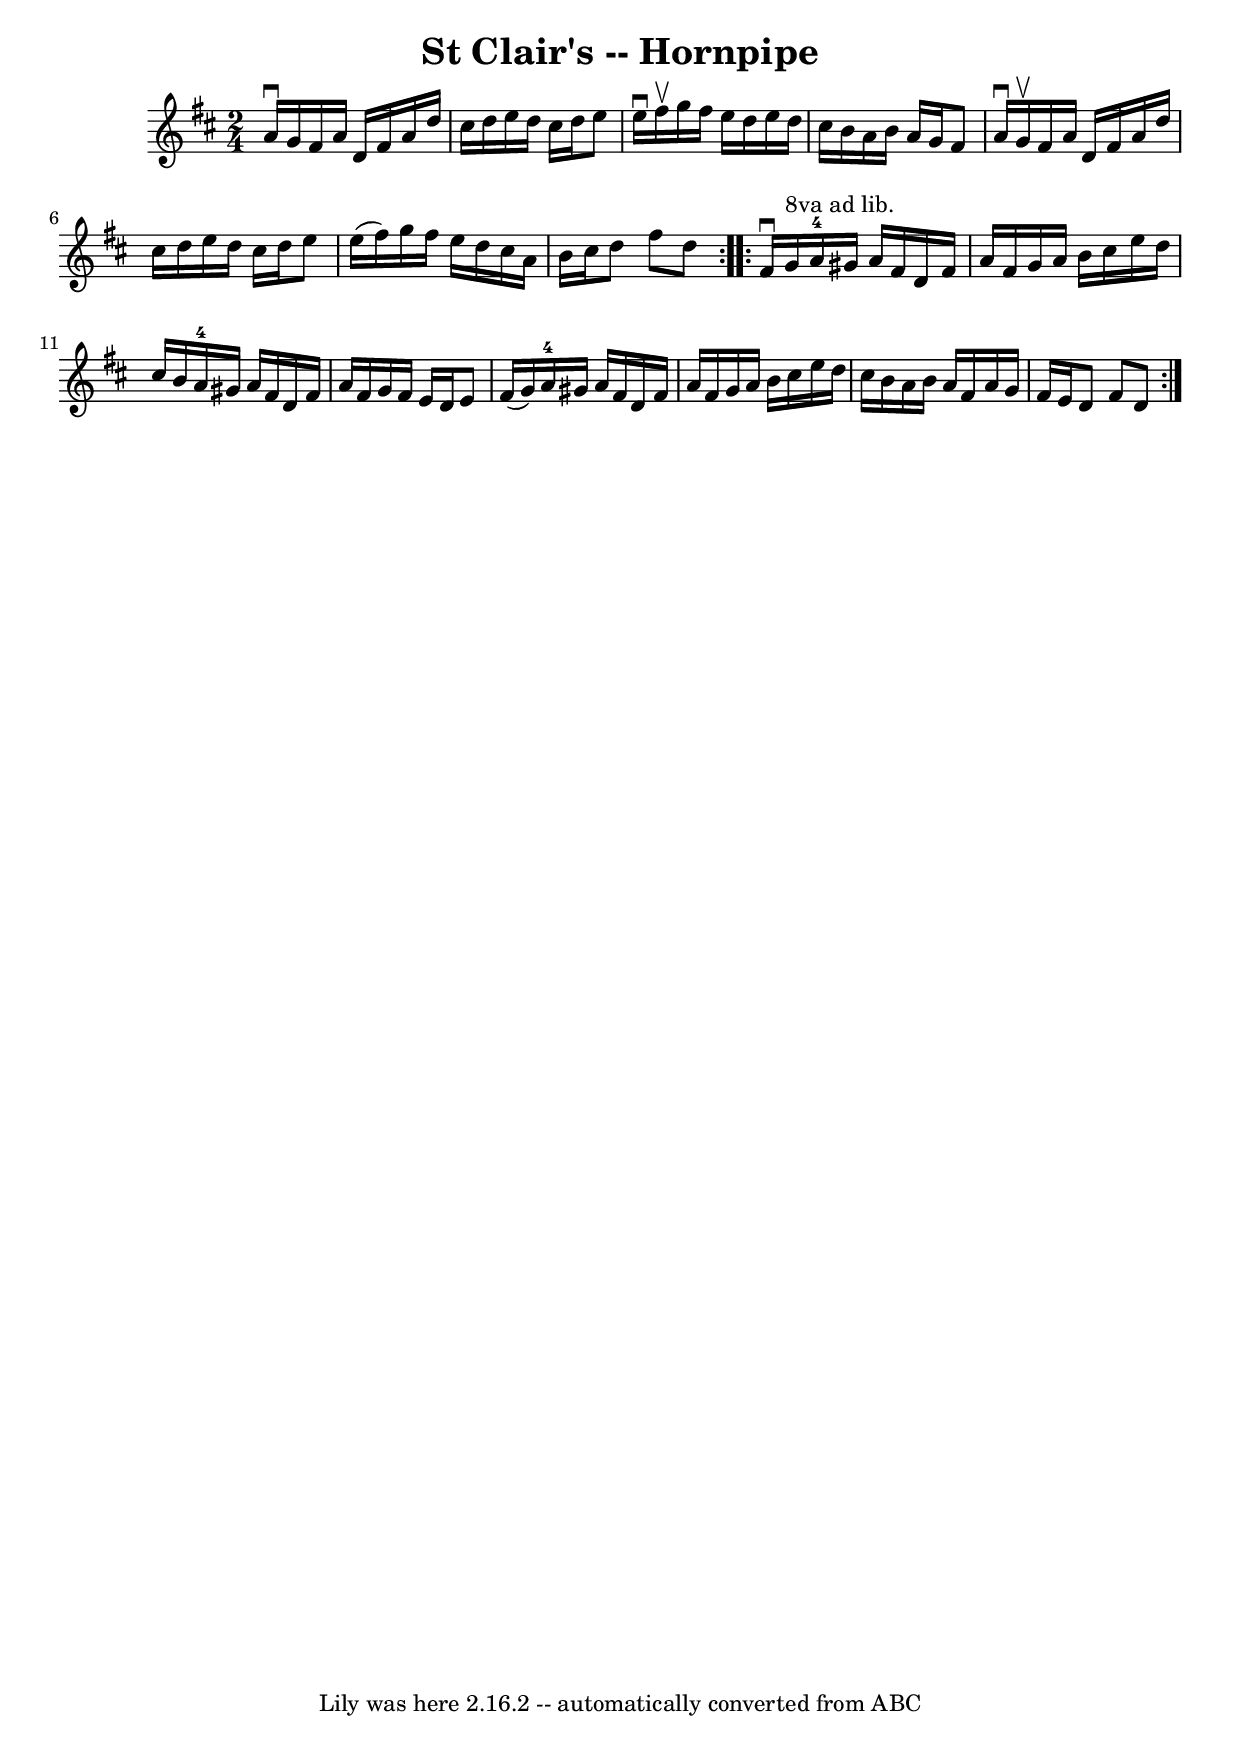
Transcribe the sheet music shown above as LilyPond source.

\version "2.16.2"
\include "Mammoth.ily"
\header {
  %% book = "Cole's 1000 Fiddle Tunes"
  crossRefNumber = "1"
  footnotes = ""
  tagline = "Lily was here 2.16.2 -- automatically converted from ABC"
  title = "St Clair's -- Hornpipe"

}
voicedefault =  {



  \repeat volta 2 {

    \time 2/4 
    \key d \major
    a'16^\downbow g'16  |
    fis'16 a'16    
    d'16 fis'16 a'16 d''16 cis''16 d''16  |
    e''16 d''16  
    cis''16 d''16 e''8 e''16^\downbow fis''16^\upbow |
    
    g''16 fis''16 e''16 d''16 e''16 d''16 cis''16 b'16  
    |
    a'16 b'16 a'16 g'16 fis'8 a'16^\downbow g'16^\upbow |
    fis'16 a'16 d'16 fis'16 a'16 d''16    
    cis''16 d''16  |
    e''16 d''16 cis''16 d''16 e''8    
    e''16 (fis''16) |
    g''16 fis''16 e''16 d''16 cis''16  
    a'16 b'16 cis''16  |
    d''8 fis''8 d''8  
  }     

  \repeat volta 2 {
    fis'16^\downbow g'16^"8va ad lib." |
    a'16-4 
    gis'16 a'16 fis'16 d'16 fis'16 a'16 fis'16  |
    g'16 
    a'16 b'16 cis''16 e''16 d''16 cis''16 b'16  |
    
    a'16-4 gis'16 a'16 fis'16 d'16 fis'16 a'16 fis'16  
    |
    g'16 fis'16 e'16 d'16 e'8 fis'16 (g'16) 
    |
    a'16-4 gis'16 a'16 fis'16 d'16 fis'16 a'16   
    fis'16  |
    g'16 a'16 b'16 cis''16 e''16 d''16    
    cis''16 b'16  |
    a'16 b'16 a'16 fis'16 a'16 g'16    
    fis'16 e'16  |
    d'8 fis'8 d'8  
  }   

}

\score{
  <<

    \context Staff="default"
    {
      \voicedefault 
      
    }

  >>
  \layout {
    
  }
  \midi {
  }

}
